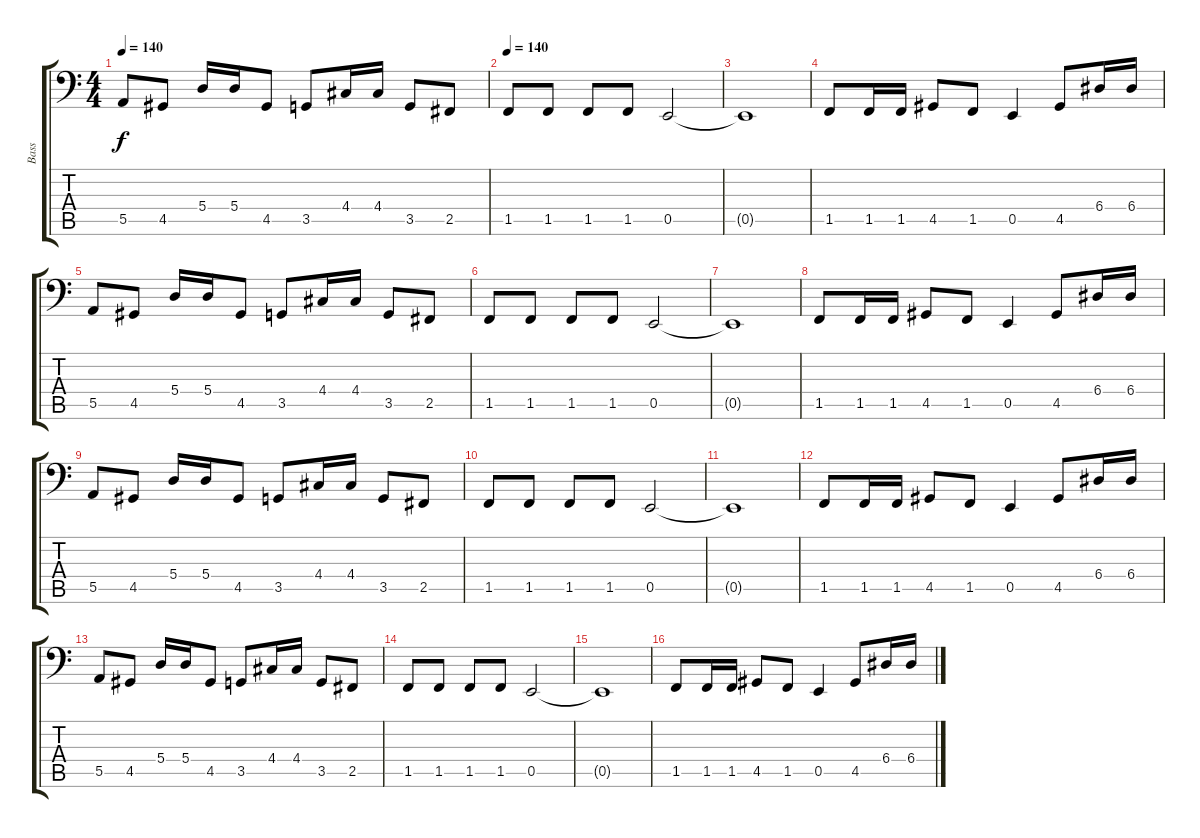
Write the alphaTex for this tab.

\track ("Bass" "Bass") {instrument electricbassfinger}
\staff {score tabs}
\tuning (B2 Gb2 D2 A1 E1 B0) {hide}
\ts (4 4)
\tempo 140
\clef f4
\ks c
5.5.8{dy f} 4.5.8 5.4.16 5.4.16 4.5.8 3.5.8 4.4.16 4.4.16 3.5.8 2.5.8 |
\tempo 140
1.5.8 1.5.8 1.5.8 1.5.8 0.5.2 |
0.5{t}.1 |
1.5.8 1.5.16 1.5.16 4.5.8 1.5.8 0.5.4 4.5.8 6.4.16 6.4.16 |
5.5.8 4.5.8 5.4.16 5.4.16 4.5.8 3.5.8 4.4.16 4.4.16 3.5.8 2.5.8 |
1.5.8 1.5.8 1.5.8 1.5.8 0.5.2 |
0.5{t}.1 |
1.5.8 1.5.16 1.5.16 4.5.8 1.5.8 0.5.4 4.5.8 6.4.16 6.4.16 |
5.5.8 4.5.8 5.4.16 5.4.16 4.5.8 3.5.8 4.4.16 4.4.16 3.5.8 2.5.8 |
1.5.8 1.5.8 1.5.8 1.5.8 0.5.2 |
0.5{t}.1 |
1.5.8 1.5.16 1.5.16 4.5.8 1.5.8 0.5.4 4.5.8 6.4.16 6.4.16 |
5.5.8 4.5.8 5.4.16 5.4.16 4.5.8 3.5.8 4.4.16 4.4.16 3.5.8 2.5.8 |
1.5.8 1.5.8 1.5.8 1.5.8 0.5.2 |
0.5{t}.1 |
1.5.8 1.5.16 1.5.16 4.5.8 1.5.8 0.5.4 4.5.8 6.4.16 6.4.16
